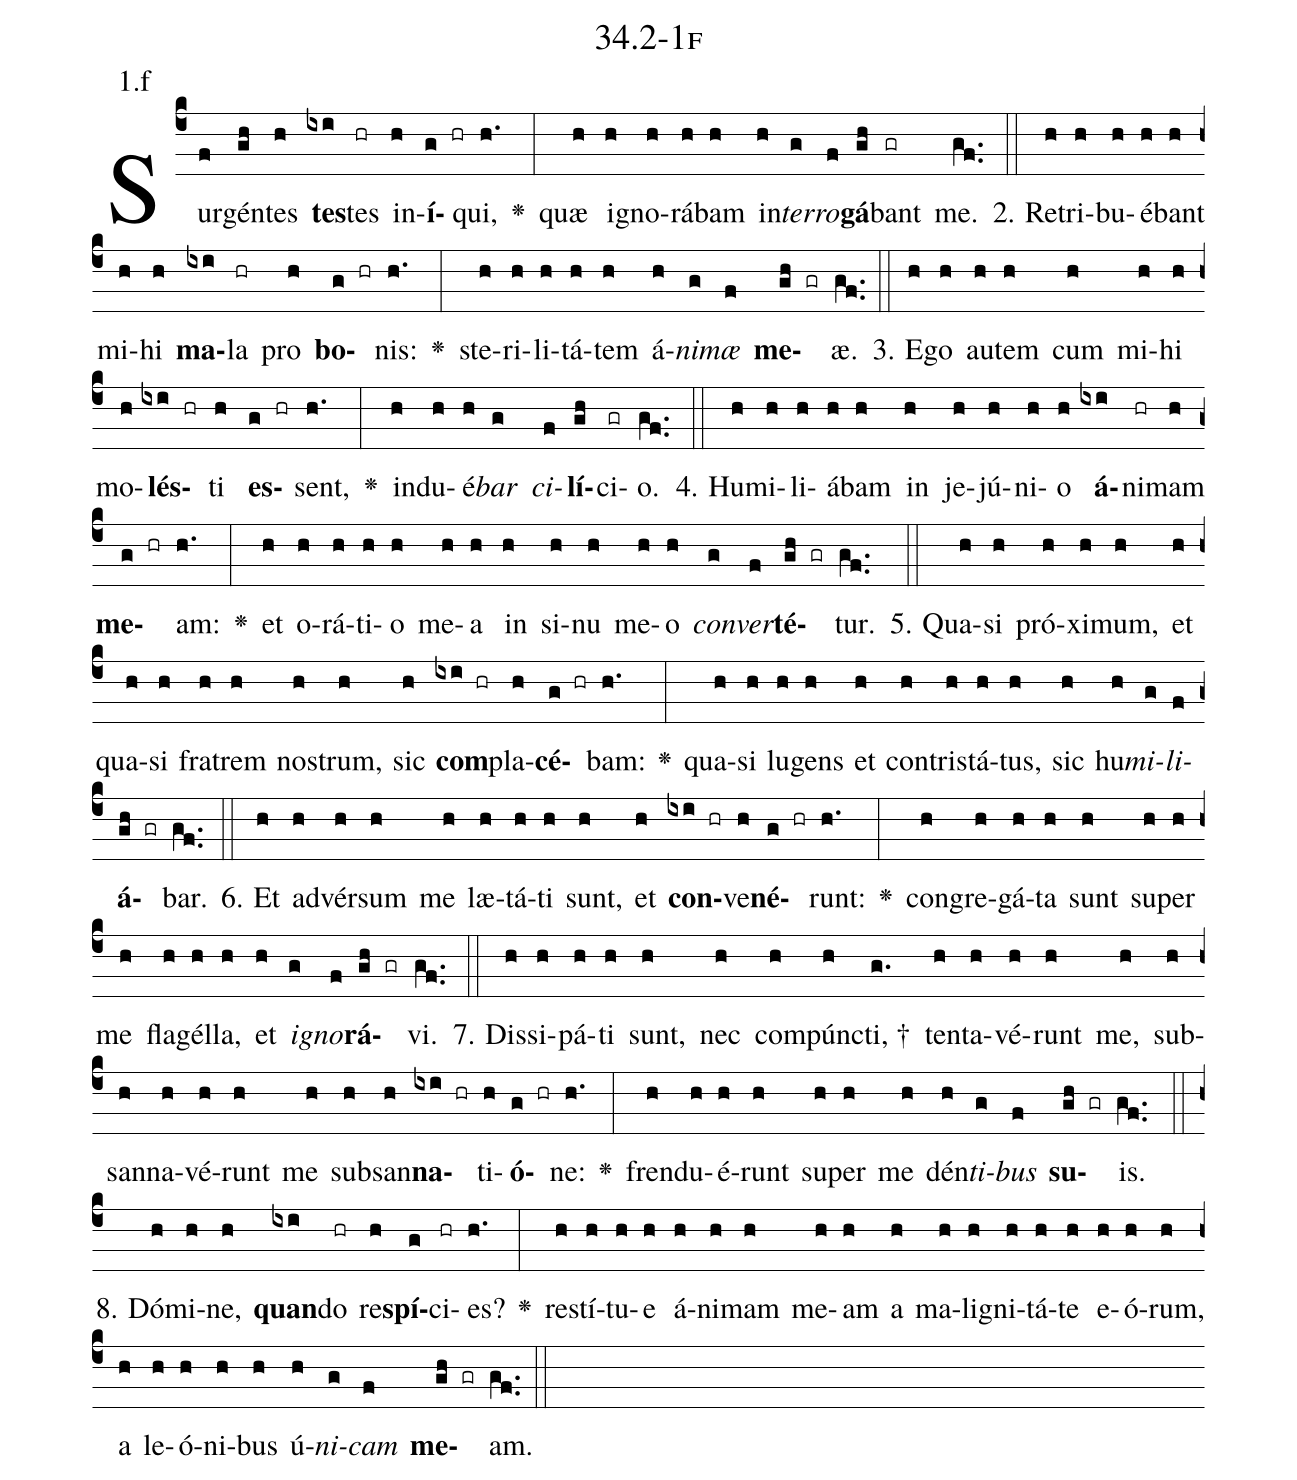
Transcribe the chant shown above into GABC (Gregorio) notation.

name: 34.2-1f;
annotation: 1.f;
%%
(c4)Sur(f)gén(gh)tes(h) <b>tes</b>(ixi)tes(hr) in(h)<b>í</b>(g hr)qui,(h.) <v>\greheightstar</v>(:) quæ(h) i(h)gno(h)rá(h)bam(h) in(h)<i>ter</i>(g)<i>ro</i>(f)<b>gá</b>(gh)bant(gr) me.(gf..) (::)
2. Re(h)tri(h)bu(h)é(h)bant(h) mi(h)hi(h) <b>ma</b>(ixi)la(hr) pro(h) <b>bo</b>(g hr)nis:(h.) <v>\greheightstar</v>(:) ste(h)ri(h)li(h)tá(h)tem(h) á(h)<i>ni</i>(g)<i>mæ</i>(f) <b>me</b>(gh gr)æ.(gf..) (::)
3. E(h)go(h) au(h)tem(h) cum(h) mi(h)hi(h) mo(h)<b>lés</b>(ixi hr)ti(h) <b>es</b>(g hr)sent,(h.) <v>\greheightstar</v>(:) ind(h)u(h)é(h)<i>bar</i>(g) <i>ci</i>(f)<b>lí</b>(gh)ci(gr)o.(gf..) (::)
4. Hu(h)mi(h)li(h)á(h)bam(h) in(h) je(h)jú(h)ni(h)o(h) <b>á</b>(ixi)ni(hr)mam(h) <b>me</b>(g hr)am:(h.) <v>\greheightstar</v>(:) et(h) o(h)rá(h)ti(h)o(h) me(h)a(h) in(h) si(h)nu(h) me(h)o(h) <i>con</i>(g)<i>ver</i>(f)<b>té</b>(gh gr)tur.(gf..) (::)
5. Qua(h)si(h) pró(h)xi(h)mum,(h) et(h) qua(h)si(h) fra(h)trem(h) nos(h)trum,(h) sic(h) <b>com</b>(ixi hr)pla(h)<b>cé</b>(g hr)bam:(h.) <v>\greheightstar</v>(:) qua(h)si(h) lu(h)gens(h) et(h) con(h)tris(h)tá(h)tus,(h) sic(h) hu(h)<i>mi</i>(g)<i>li</i>(f)<b>á</b>(gh gr)bar.(gf..) (::)
6. Et(h) ad(h)vér(h)sum(h) me(h) læ(h)tá(h)ti(h) sunt,(h) et(h) <b>con</b>(ixi hr)ve(h)<b>né</b>(g hr)runt:(h.) <v>\greheightstar</v>(:) con(h)gre(h)gá(h)ta(h) sunt(h) su(h)per(h) me(h) fla(h)gél(h)la,(h) et(h) <i>i</i>(g)<i>gno</i>(f)<b>rá</b>(gh gr)vi.(gf..) (::)
7. Dis(h)si(h)pá(h)ti(h) sunt,(h) nec(h) com(h)púnc(h)ti, †(g.) ten(h)ta(h)vé(h)runt(h) me,(h) sub(h)san(h)na(h)vé(h)runt(h) me(h) sub(h)san(h)<b>na</b>(ixi hr)ti(h)<b>ó</b>(g hr)ne:(h.) <v>\greheightstar</v>(:) fren(h)du(h)é(h)runt(h) su(h)per(h) me(h) dén(h)<i>ti</i>(g)<i>bus</i>(f) <b>su</b>(gh gr)is.(gf..) (::)
8. Dó(h)mi(h)ne,(h) <b>quan</b>(ixi)do(hr) re(h)<b>spí</b>(g)ci(hr)es?(h.) <v>\greheightstar</v>(:) re(h)stí(h)tu(h)e(h) á(h)ni(h)mam(h) me(h)am(h) a(h) ma(h)li(h)gni(h)tá(h)te(h) e(h)ó(h)rum,(h) a(h) le(h)ó(h)ni(h)bus(h) ú(h)<i>ni</i>(g)<i>cam</i>(f) <b>me</b>(gh gr)am.(gf..) (::)
